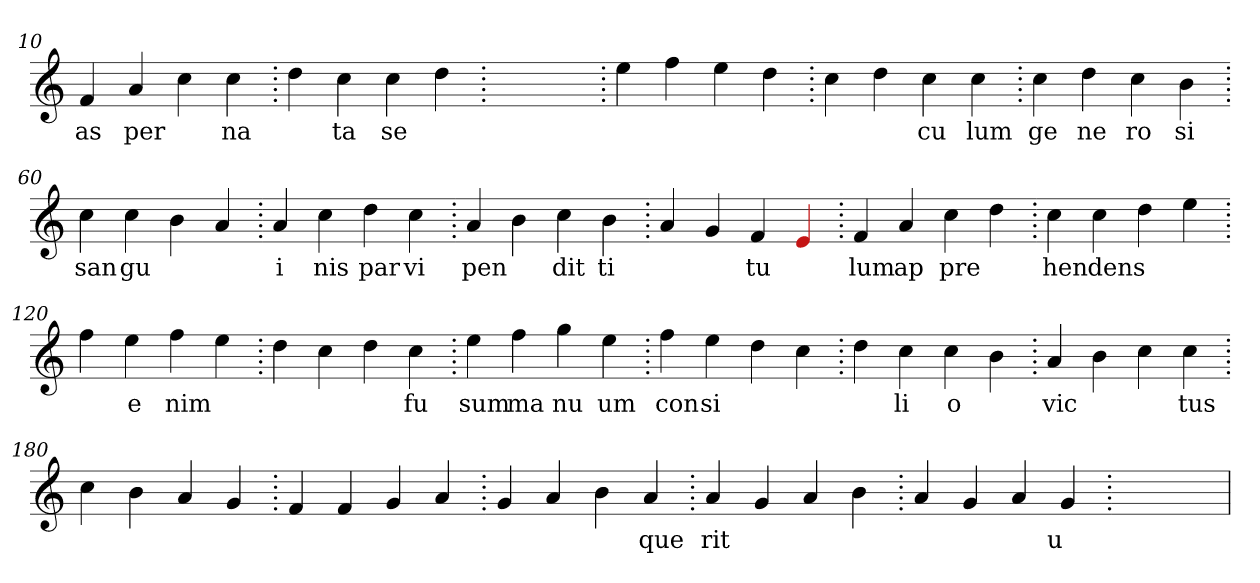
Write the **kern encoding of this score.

**kern	**text
*part1	*part1
*staff1	*staff1
*clefG2	*
=10.	=10.
4f	as
4a	per
4cc	.
4cc	na
=20.	=20.
4dd	.
4cc	ta
4cc	se
4dd	.
=30.	=30.
1ryy	.
=30.	=30.
4ee	.
4ff	.
4ee	.
4dd	.
=40.	=40.
4cc	.
4dd	.
4cc	cu
4cc	lum
=50.	=50.
4cc	ge
4dd	ne
4cc	ro
4b	si
=60.	=60.
4cc	san
4cc	gu
4b	.
4a	.
=70.	=70.
4a	i
4cc	nis
4dd	par
4cc	vi
=80.	=80.
4a	pen
4b	.
4cc	dit
4b	ti
=90.	=90.
4a	.
4g	.
4f	tu
4Re	.
=100.	=100.
4f	lum
4a	ap
4cc	pre
4dd	.
=110.	=110.
4cc	hen
4cc	dens
4dd	.
4ee	.
=120.	=120.
4ff	.
4ee	e
4ff	nim
4ee	.
=130.	=130.
4dd	.
4cc	.
4dd	.
4cc	fu
=140.	=140.
4ee	sum
4ff	ma
4gg	nu
4ee	um
=150.	=150.
4ff	con
4ee	si
4dd	.
4cc	.
=160.	=160.
4dd	.
4cc	li
4cc	o
4b	.
=170.	=170.
4a	vic
4b	.
4cc	.
4cc	tus
=180.	=180.
4cc	.
4b	.
4a	.
4g	.
=190.	=190.
4f	.
4f	.
4g	.
4a	.
=200.	=200.
4g	.
4a	.
4b	.
4a	que
=210.	=210.
4a	rit
4g	.
4a	.
4b	.
=220.	=220.
4a	.
4g	.
4a	.
4g	u
=230.	=230.
1ryy	.
=	=
*-	*-
